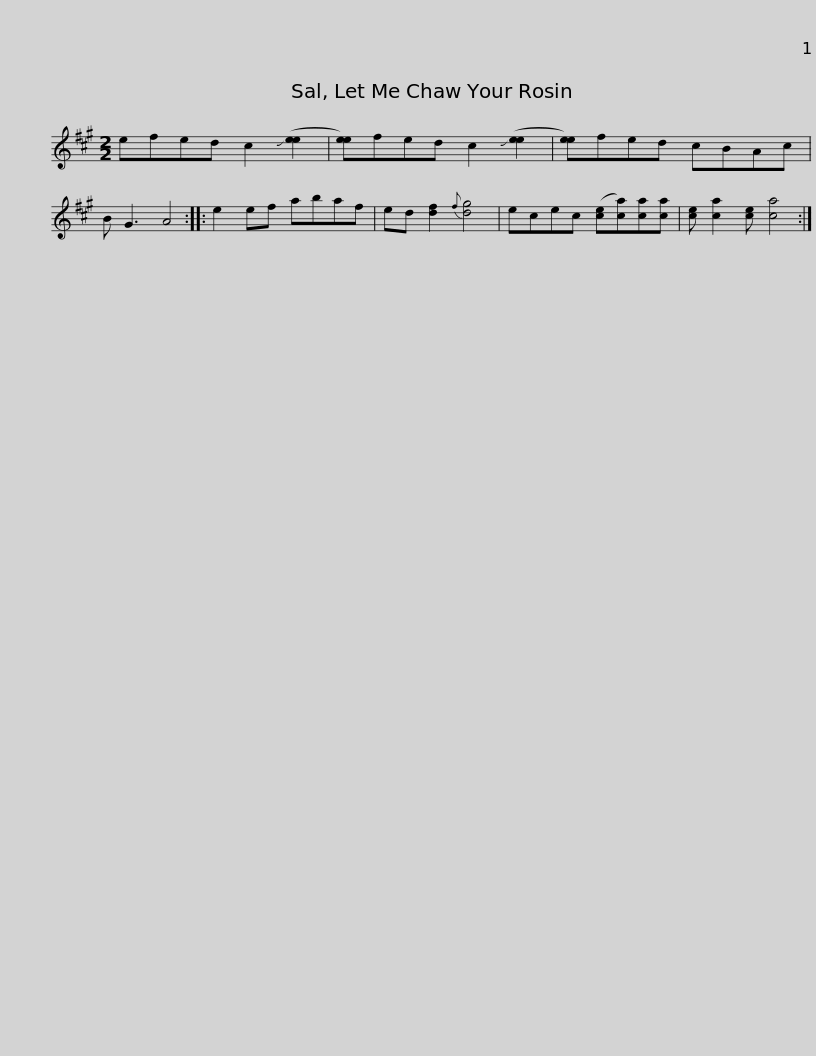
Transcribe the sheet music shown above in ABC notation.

X:1
L:1/8
M:2/2
I:linebreak $
K:A
V:1 treble
V:1
 efed c2 (!slide![ee]2 | [ee])fed c2 (!slide![ee]2 | [ee])fed cBAc | B G3 A4 :: e2 ef abaf | %5
 ed [df]2{f} [dg]4 |$ ecec ([ce][ca])[ca][ca] | [ce] [ca]2 [ce] [ca]4 :| %8
